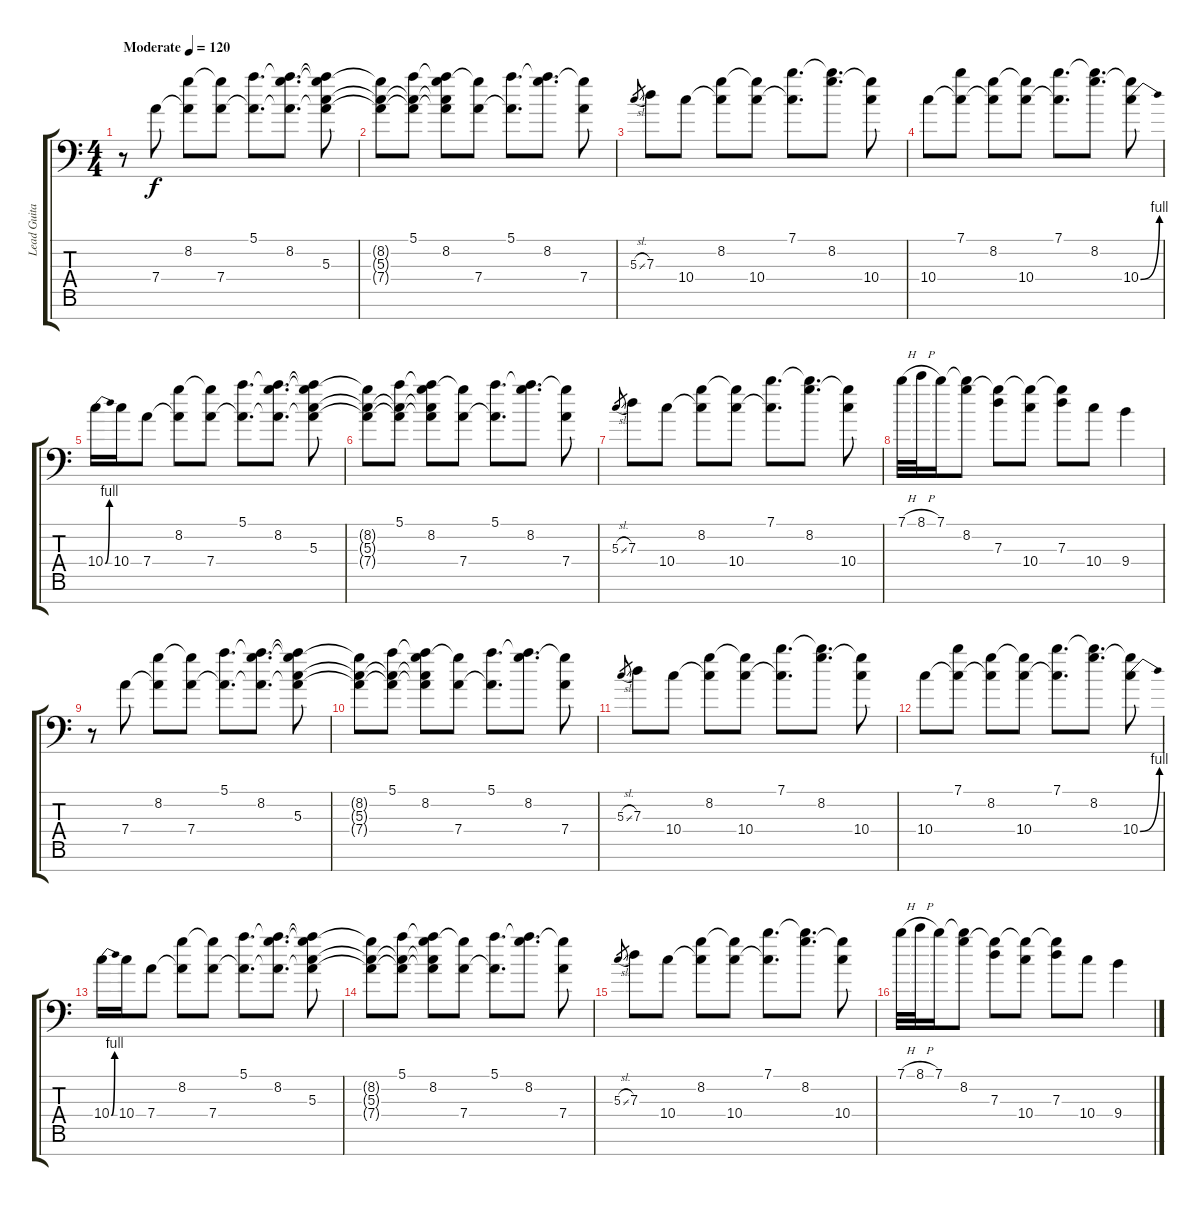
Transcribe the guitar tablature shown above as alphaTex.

\track ("Lead Guitar 1" "Lead Guita") {instrument distortionguitar}
\staff {score tabs}
\tuning (E4 B3 G3 D3 A2 E2 A1) {hide}
\ts (4 4)
\tempo (120 "Moderate")
\clef f4
\ks c
r.8{dy f instrument distortionguitar} 7.4.8 (8.2 7.4{t}).8 (8.2{t} 7.4).8 (5.1 7.4{t}).8{d} (5.1{t} 8.2 7.4{t}).8{d} (5.1{t} 8.2{t} 5.3 7.4{t}).8 |
(8.2{t} 5.3{t} 7.4{t}).8 (5.1 5.3{t} 7.4{t}).8 (5.1{t} 8.2 5.3{t} 7.4{t}).8 (8.2{t} 7.4).8 (5.1 7.4{t}).8{d} (5.1{t} 8.2).8{d} (8.2{t} 7.4).8 |
5.3{sl}.8{gr} 7.3.8 10.4.8 (8.2 10.4{t}).8 (8.2{t} 10.4).8 (7.1 10.4{t}).8{d} (7.1{t} 8.2).8{d} (8.2{t} 10.4).8 |
10.4.8 (7.1 10.4{t}).8 (8.2 10.4{t}).8 (8.2{t} 10.4).8 (7.1 10.4{t}).8{d} (7.1{t} 8.2).8{d} (8.2{t} 10.4{be (bend 0 0 60 4)}).8 |
10.4{be (bend 0 0 60 4)}.16 10.4.16 7.4.8 (8.2 7.4{t}).8 (8.2{t} 7.4).8 (5.1 7.4{t}).8{d} (5.1{t} 8.2 7.4{t}).8{d} (5.1{t} 8.2{t} 5.3 7.4{t}).8 |
(8.2{t} 5.3{t} 7.4{t}).8 (5.1 5.3{t} 7.4{t}).8 (5.1{t} 8.2 5.3{t} 7.4{t}).8 (8.2{t} 7.4).8 (5.1 7.4{t}).8{d} (5.1{t} 8.2).8{d} (8.2{t} 7.4).8 |
5.3{sl}.8{gr} 7.3.8 10.4.8 (8.2 10.4{t}).8 (8.2{t} 10.4).8 (7.1 10.4{t}).8{d} (7.1{t} 8.2).8{d} (8.2{t} 10.4).8 |
7.1{h}.32 8.1{h}.32 7.1.16 (7.1{t} 8.2).8 (8.2{t} 7.3).8 (8.2{t} 10.4).8 (8.2{t} 7.3).8 10.4.8 9.4.4 |
r.8 7.4.8 (8.2 7.4{t}).8 (8.2{t} 7.4).8 (5.1 7.4{t}).8{d} (5.1{t} 8.2 7.4{t}).8{d} (5.1{t} 8.2{t} 5.3 7.4{t}).8 |
(8.2{t} 5.3{t} 7.4{t}).8 (5.1 5.3{t} 7.4{t}).8 (5.1{t} 8.2 5.3{t} 7.4{t}).8 (8.2{t} 7.4).8 (5.1 7.4{t}).8{d} (5.1{t} 8.2).8{d} (8.2{t} 7.4).8 |
5.3{sl}.8{gr} 7.3.8 10.4.8 (8.2 10.4{t}).8 (8.2{t} 10.4).8 (7.1 10.4{t}).8{d} (7.1{t} 8.2).8{d} (8.2{t} 10.4).8 |
10.4.8 (7.1 10.4{t}).8 (8.2 10.4{t}).8 (8.2{t} 10.4).8 (7.1 10.4{t}).8{d} (7.1{t} 8.2).8{d} (8.2{t} 10.4{be (bend 0 0 60 4)}).8 |
10.4{be (bend 0 0 60 4)}.16 10.4.16 7.4.8 (8.2 7.4{t}).8 (8.2{t} 7.4).8 (5.1 7.4{t}).8{d} (5.1{t} 8.2 7.4{t}).8{d} (5.1{t} 8.2{t} 5.3 7.4{t}).8 |
(8.2{t} 5.3{t} 7.4{t}).8 (5.1 5.3{t} 7.4{t}).8 (5.1{t} 8.2 5.3{t} 7.4{t}).8 (8.2{t} 7.4).8 (5.1 7.4{t}).8{d} (5.1{t} 8.2).8{d} (8.2{t} 7.4).8 |
5.3{sl}.8{gr} 7.3.8 10.4.8 (8.2 10.4{t}).8 (8.2{t} 10.4).8 (7.1 10.4{t}).8{d} (7.1{t} 8.2).8{d} (8.2{t} 10.4).8 |
7.1{h}.32 8.1{h}.32 7.1.16 (7.1{t} 8.2).8 (8.2{t} 7.3).8 (8.2{t} 10.4).8 (8.2{t} 7.3).8 10.4.8 9.4.4
